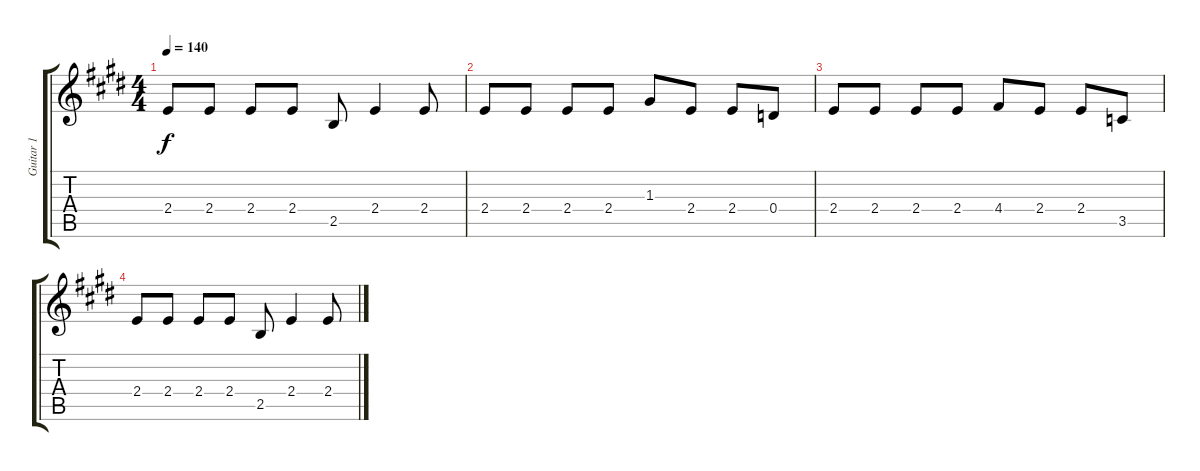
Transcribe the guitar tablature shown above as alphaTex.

\track ("Guitar 1" "Guitar 1") {instrument acousticguitarsteel}
\staff {score tabs}
\tuning (E4 B3 G3 D3 A2 Eb2) {hide}
\ts (4 4)
\tempo 140
\clef g2
\ks c#minor
2.4.8{dy f} 2.4.8 2.4.8 2.4.8 2.5.8 2.4.4 2.4.8 |
2.4.8 2.4.8 2.4.8 2.4.8 1.3.8 2.4.8 2.4.8 0.4.8 |
2.4.8 2.4.8 2.4.8 2.4.8 4.4.8 2.4.8 2.4.8 3.5.8 |
2.4.8 2.4.8 2.4.8 2.4.8 2.5.8 2.4.4 2.4.8
